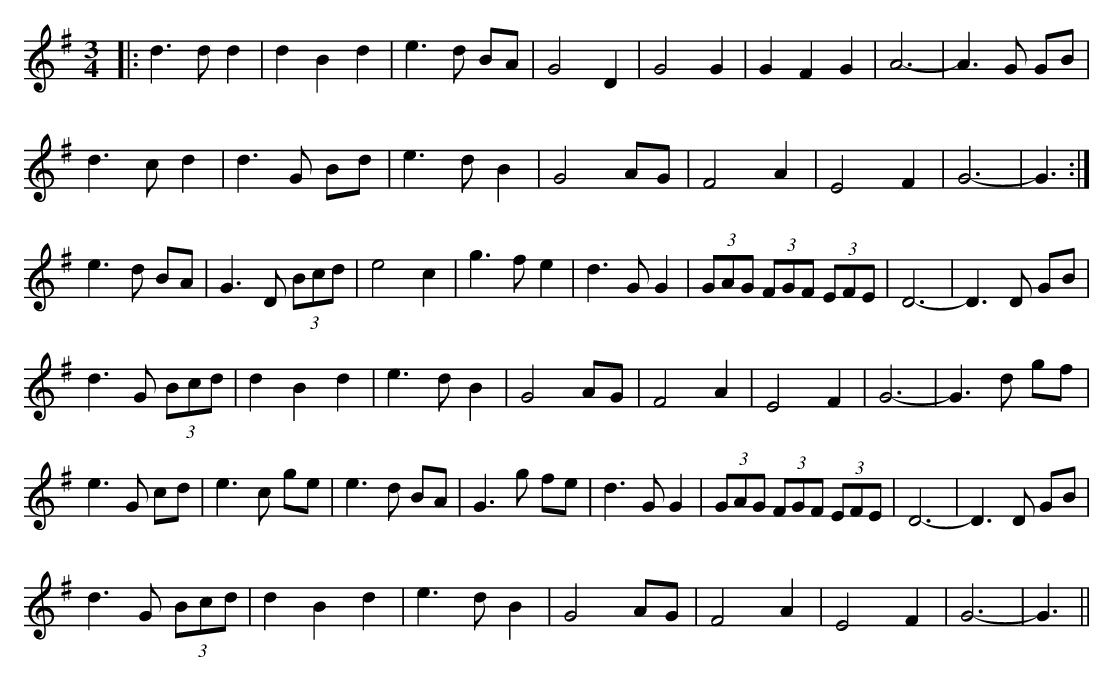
X:1
M:3/4
K:G
|:d3 d d2|d2 B2 d2|e3 d BA|G4 D2|G4 G2|G2 F2 G2|A6-|A3 G GB|
d3 c d2|d3 G Bd|e3 d B2|G4 AG|F4 A2|E4 F2|G6-|G3:|
e3 d BA|G3 D (3Bcd|e4 c2|g3 f e2|d3 G G2|(3GAG (3FGF (3EFE|D6-|D3 D GB|
d3 G (3Bcd|d2 B2 d2|e3 d B2|G4 AG|F4 A2|E4 F2|G6-|G3 d gf|
e3 G cd|e3 c ge|e3 d BA|G3 g fe|d3 G G2|(3GAG (3FGF (3EFE|D6-|D3 D GB|
d3 G (3Bcd|d2 B2 d2|e3 d B2|G4 AG|F4 A2|E4 F2|G6-|G3||
